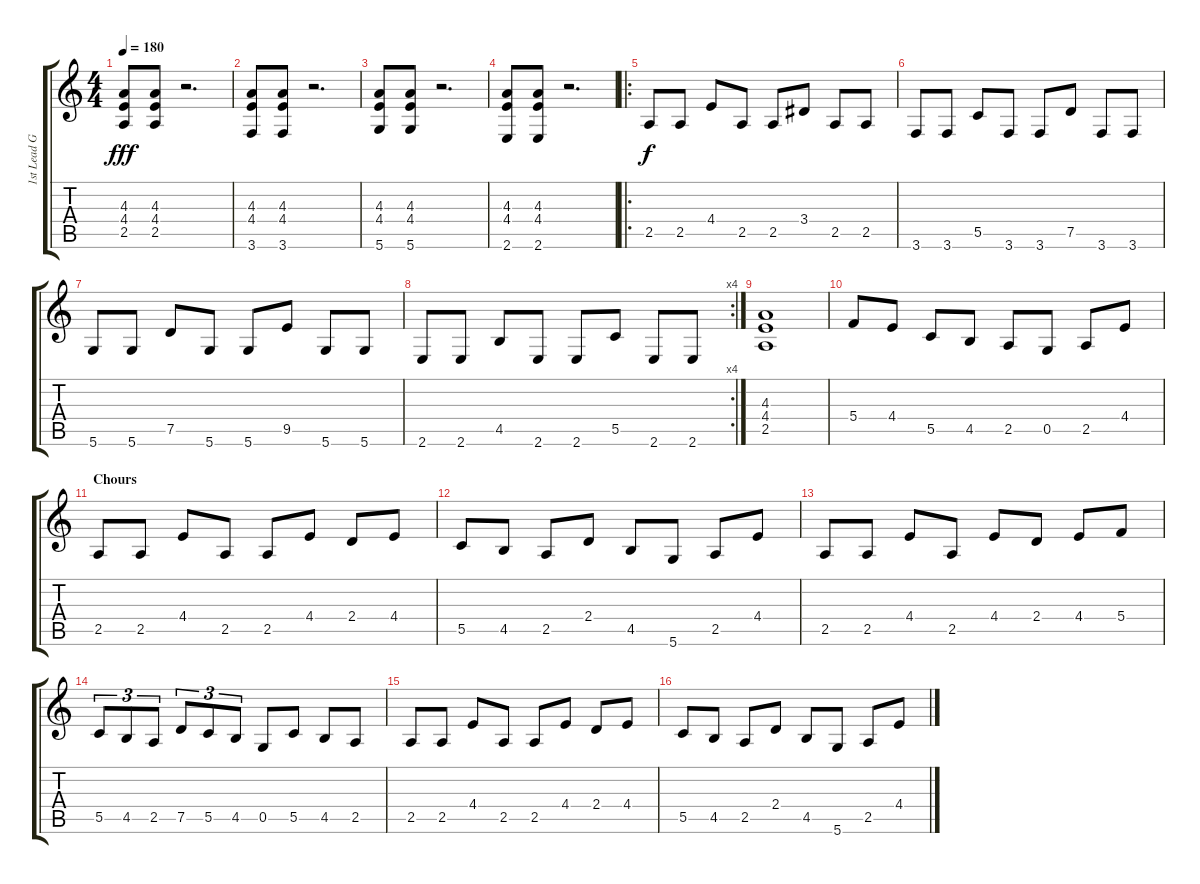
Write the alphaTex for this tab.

\track ("1st Lead Guitar" "1st Lead G") {instrument distortionguitar}
\staff {score tabs}
\tuning (D4 A3 F3 C3 G2 D2) {hide}
\ts (4 4)
\tempo 180
\clef g2
\ks c
(4.3 4.4 2.5).8{dy fff} (4.3 4.4 2.5).8 r.2{d} |
(4.3 4.4 3.6).8 (4.3 4.4 3.6).8 r.2{d} |
(4.3 4.4 5.6).8 (4.3 4.4 5.6).8 r.2{d} |
(4.3 4.4 2.6).8 (4.3 4.4 2.6).8 r.2{d} |
\ro
2.5.8{dy f volume 12} 2.5.8 4.4.8 2.5.8 2.5.8 3.4.8 2.5.8 2.5.8 |
3.6.8 3.6.8 5.5.8 3.6.8 3.6.8 7.5.8 3.6.8 3.6.8 |
5.6.8 5.6.8 7.5.8 5.6.8 5.6.8 9.5.8 5.6.8 5.6.8 |
\rc 4
2.6.8 2.6.8 4.5.8 2.6.8 2.6.8 5.5.8 2.6.8 2.6.8 |
(4.3 4.4 2.5).1 |
5.4.8 4.4.8 5.5.8 4.5.8 2.5.8 0.5.8 2.5.8 4.4.8 |
\section ("" "Chours")
2.5.8{volume 13} 2.5.8 4.4.8 2.5.8 2.5.8 4.4.8 2.4.8 4.4.8 |
5.5.8 4.5.8 2.5.8 2.4.8 4.5.8 5.6.8 2.5.8 4.4.8 |
2.5.8 2.5.8 4.4.8 2.5.8 4.4.8 2.4.8 4.4.8 5.4.8 |
5.5.8{tu (3 2)} 4.5.8{tu (3 2)} 2.5.8{tu (3 2)} 7.5.8{tu (3 2)} 5.5.8{tu (3 2)} 4.5.8{tu (3 2)} 0.5.8 5.5.8 4.5.8 2.5.8 |
2.5.8 2.5.8 4.4.8 2.5.8 2.5.8 4.4.8 2.4.8 4.4.8 |
5.5.8 4.5.8 2.5.8 2.4.8 4.5.8 5.6.8 2.5.8 4.4.8
